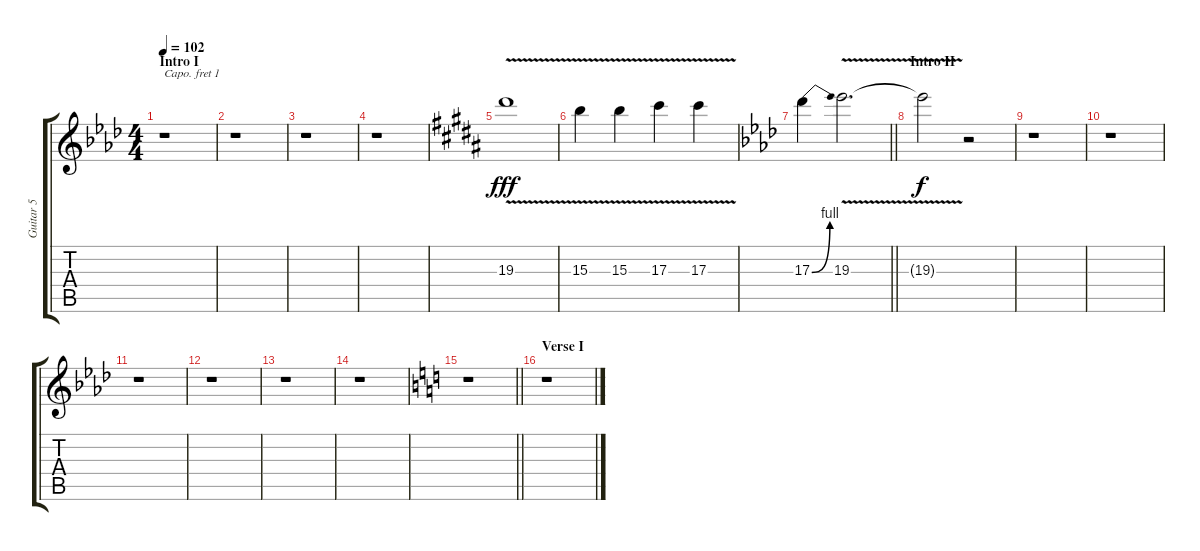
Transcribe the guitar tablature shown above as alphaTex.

\track ("Guitar 5" "Guitar 5") {instrument distortionguitar}
\staff {score tabs}
\capo 1
\tuning (E4 B3 G3 D3 A2 E2) {hide}
\ts (4 4)
\section ("" "Intro I")
\tempo 102
\clef g2
\ks ab
r.1{dy fff instrument distortionguitar} |
r.1 |
r.1 |
r.1 |
\ks b
19.3{v}.1 |
15.3{v}.4 15.3{v}.4 17.3{v}.4 17.3{v}.4 |
\barLineRight lightlight
\ks ab
17.3{be (bend 0 0 60 4)}.4 19.3{v}.2{d} |
\section ("" "Intro II")
19.3{t}.2{dy f} r.2 |
r.1 |
r.1 |
r.1 |
r.1 |
r.1 |
r.1 |
\barLineRight lightlight
\ks c
r.1 |
\section ("" "Verse I")
r.1
